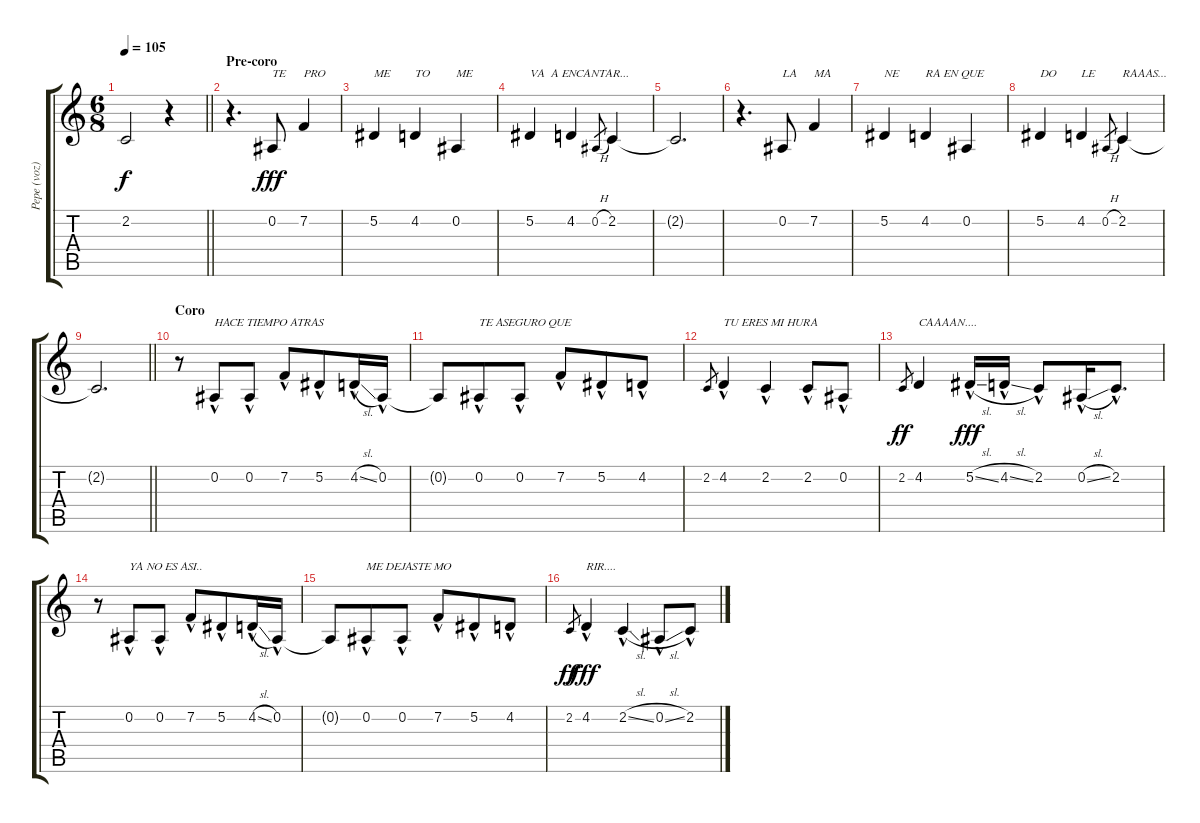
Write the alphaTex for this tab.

\track ("Pepe (voz)" "Pepe (voz)") {instrument lead1square}
\staff {score tabs}
\tuning (Eb4 Bb3 Gb3 Db3 Ab2 Eb2) {hide}
\ts (6 8)
\tempo 105
\clef g2
\barLineRight lightlight
\ks c
2.2{t}.2{dy f} r.4 |
\section ("" "Pre-coro")
r.4{d} 0.2.8{txt "TE" dy fff} 7.2.4{txt "PRO"} |
5.2.4{txt "ME"} 4.2.4{txt "TO"} 0.2.4{txt "ME"} |
5.2.4{txt "VA  A ENCANTAR..."} 4.2.4 0.2{h}.8{gr} 2.2.4 |
2.2{t}.2{d} |
r.4{d} 0.2.8{txt "LA"} 7.2.4{txt "MA"} |
5.2.4{txt "NE"} 4.2.4{txt "RA EN QUE"} 0.2.4 |
5.2.4{txt "DO"} 4.2.4{txt "LE"} 0.2{h}.8{gr} 2.2.4{txt "RAAAS..."} |
\barLineRight lightlight
2.2{t}.2{d} |
\section ("" "Coro")
r.8{volume 16} 0.2{hac}.8{txt "HACE TIEMPO ATRAS"} 0.2{hac}.8 7.2{hac}.8 5.2{hac}.8 4.2{sl hac}.16 0.2{hac}.16 |
0.2{t}.8 0.2{hac}.8{txt "TE ASEGURO QUE"} 0.2{hac}.8 7.2{hac}.8 5.2{hac}.8 4.2{hac}.8 |
2.2.8{gr} 4.2{hac}.4{txt "TU ERES MI HURA"} 2.2{hac}.4 2.2{hac}.8 0.2{hac}.8 |
2.2.8{gr dy ff} 4.2.4{txt "CAAAAN...."} 5.2{sl hac}.16{dy fff} 4.2{sl hac}.16 2.2{hac}.8 0.2{sl hac}.16 2.2{hac}.8{d} |
r.8{volume 16} 0.2{hac}.8{txt "YA NO ES ASI.."} 0.2{hac}.8 7.2{hac}.8 5.2{hac}.8 4.2{sl hac}.16 0.2{hac}.16 |
0.2{t}.8 0.2{hac}.8{txt "ME DEJASTE MO"} 0.2{hac}.8 7.2{hac}.8 5.2{hac}.8 4.2{hac}.8 |
2.2.8{gr dy ff} 4.2{hac}.4{txt "RIR...." dy fff} 2.2{sl hac}.4 0.2{sl hac}.8 2.2{hac}.8
